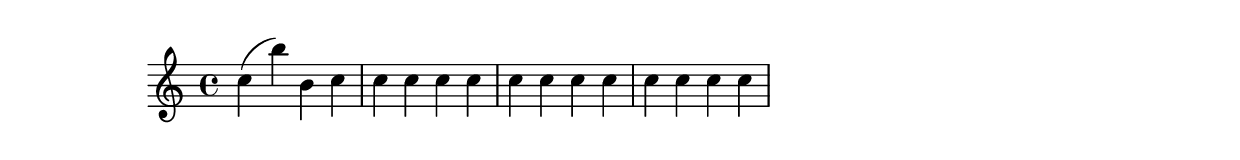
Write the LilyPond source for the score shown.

% test damping
\version "1.0.21";

\score{
	\notes\relative c'{

		c'()b' ~ b, c
		c c c c
		c c c c
		c c c c
	}
}
